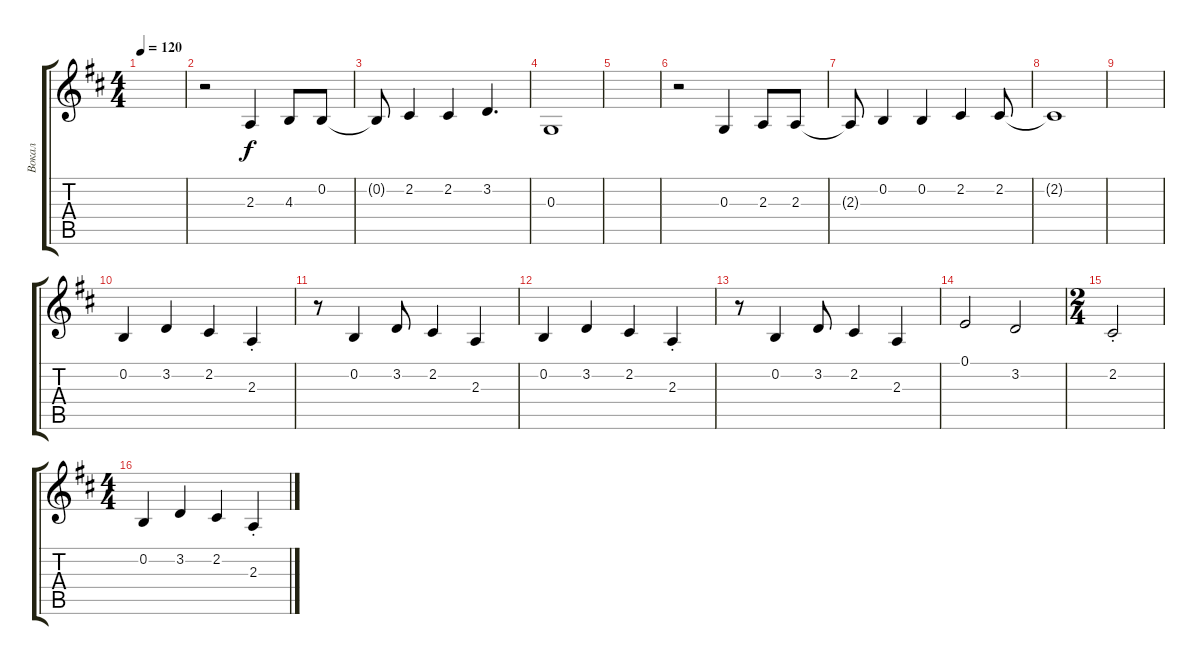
\track ("Вокал" "Вокал") {instrument clarinet}
\staff {score tabs}
\tuning (E4 B3 G3 D3 A2 E2) {hide}
\ts (4 4)
\tempo 120
\clef g2
\ks bminor
|
r.2 2.3.4 4.3.8 0.2.8 |
0.2{t}.8 2.2.4 2.2.4 3.2.4{d} |
0.3.1 |
|
r.2 0.3.4 2.3.8 2.3.8 |
2.3{t}.8 0.2.4 0.2.4 2.2.4 2.2.8 |
2.2{t}.1 |
|
\ks d
0.2.4 3.2.4 2.2.4 2.3{st}.4 |
r.8 0.2.4 3.2.8 2.2.4 2.3.4 |
0.2.4 3.2.4 2.2.4 2.3{st}.4 |
r.8 0.2.4 3.2.8 2.2.4 2.3.4 |
0.1.2 3.2.2 |
\ts (2 4)
2.2{st}.2 |
\ts (4 4)
0.2.4 3.2.4 2.2.4 2.3{st}.4
